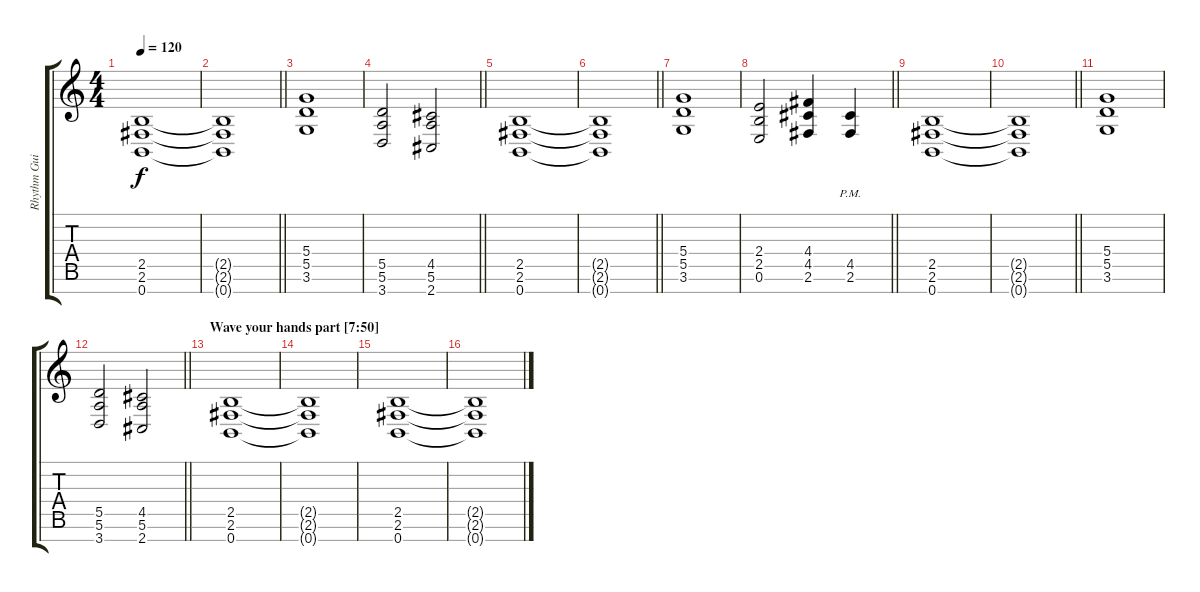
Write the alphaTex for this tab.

\track ("Rhythm Guitar I" "Rhythm Gui") {instrument distortionguitar}
\staff {score tabs}
\tuning (E4 B3 G3 D3 A2 E2 B1) {hide}
\ts (4 4)
\tempo 120
\clef g2
\ks c
(2.5 2.6 0.7).1{dy f} |
\barLineRight lightlight
(2.5{t} 2.6{t} 0.7{t}).1 |
(5.4 5.5 3.6).1 |
\barLineRight lightlight
(5.5 5.6 3.7).2 (4.5 5.6 2.7).2 |
(2.5 2.6 0.7).1 |
\barLineRight lightlight
(2.5{t} 2.6{t} 0.7{t}).1 |
(5.4 5.5 3.6).1 |
\barLineRight lightlight
(2.4 2.5 0.6).2 (4.4 4.5 2.6).4 (4.5{pm} 2.6{pm}).4 |
(2.5 2.6 0.7).1 |
\barLineRight lightlight
(2.5{t} 2.6{t} 0.7{t}).1 |
(5.4 5.5 3.6).1 |
\barLineRight lightlight
(5.5 5.6 3.7).2 (4.5 5.6 2.7).2 |
\section ("" "Wave your hands part [7:50]")
(2.5 2.6 0.7).1 |
(2.5{t} 2.6{t} 0.7{t}).1 |
(2.5 2.6 0.7).1 |
(2.5{t} 2.6{t} 0.7{t}).1
